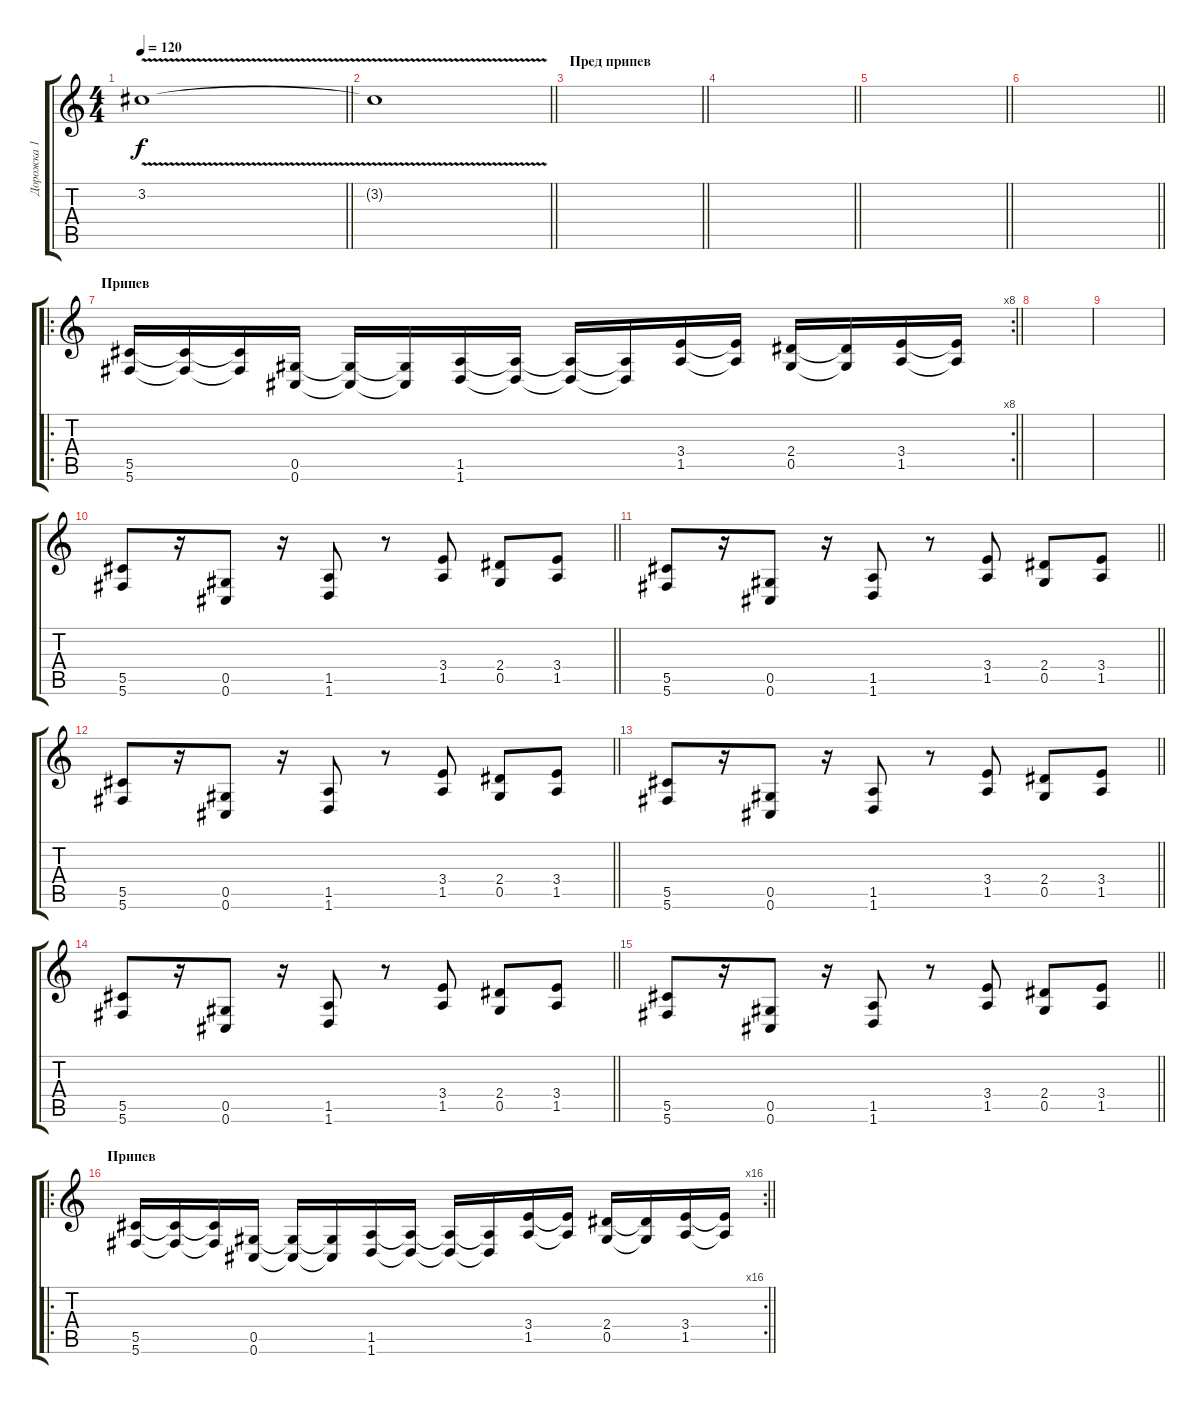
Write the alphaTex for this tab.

\track ("Дорожка 1" "Дорожка 1") {instrument distortionguitar}
\staff {score tabs}
\tuning (Eb4 Bb3 Gb3 Db3 Ab2 Db2) {hide}
\ts (4 4)
\tempo 120
\clef g2
\barLineRight lightlight
\ks c
3.2{v}.1{dy f} |
\barLineRight lightlight
3.2{t}.1 |
\section ("" "Пред припев")
\barLineRight lightlight
|
\barLineRight lightlight
|
\barLineRight lightlight
|
\barLineRight lightlight
|
\ro
\rc 8
\section ("" "Припев")
\barLineRight lightlight
(5.5 5.6).16 (5.5{t} 5.6{t}).16 (5.5{t} 5.6{t}).16 (0.5 0.6).16 (0.5{t} 0.6{t}).16 (0.5{t} 0.6{t}).16 (1.5 1.6).16 (1.5{t} 1.6{t}).16 (1.5{t} 1.6{t}).16 (1.5{t} 1.6{t}).16 (3.4 1.5).16 (3.4{t} 1.5{t}).16 (2.4 0.5).16 (2.4{t} 0.5{t}).16 (3.4 1.5).16 (3.4{t} 1.5{t}).16 |
|
|
\barLineRight lightlight
(5.5 5.6).8 r.16 (0.5 0.6).8 r.16 (1.5 1.6).8 r.8 (3.4 1.5).8 (2.4 0.5).8 (3.4 1.5).8 |
\barLineRight lightlight
(5.5 5.6).8 r.16 (0.5 0.6).8 r.16 (1.5 1.6).8 r.8 (3.4 1.5).8 (2.4 0.5).8 (3.4 1.5).8 |
\barLineRight lightlight
(5.5 5.6).8 r.16 (0.5 0.6).8 r.16 (1.5 1.6).8 r.8 (3.4 1.5).8 (2.4 0.5).8 (3.4 1.5).8 |
\barLineRight lightlight
(5.5 5.6).8 r.16 (0.5 0.6).8 r.16 (1.5 1.6).8 r.8 (3.4 1.5).8 (2.4 0.5).8 (3.4 1.5).8 |
\barLineRight lightlight
(5.5 5.6).8 r.16 (0.5 0.6).8 r.16 (1.5 1.6).8 r.8 (3.4 1.5).8 (2.4 0.5).8 (3.4 1.5).8 |
\barLineRight lightlight
(5.5 5.6).8 r.16 (0.5 0.6).8 r.16 (1.5 1.6).8 r.8 (3.4 1.5).8 (2.4 0.5).8 (3.4 1.5).8 |
\ro
\rc 16
\section ("" "Припев")
\barLineRight lightlight
(5.5 5.6).16 (5.5{t} 5.6{t}).16 (5.5{t} 5.6{t}).16 (0.5 0.6).16 (0.5{t} 0.6{t}).16 (0.5{t} 0.6{t}).16 (1.5 1.6).16 (1.5{t} 1.6{t}).16 (1.5{t} 1.6{t}).16 (1.5{t} 1.6{t}).16 (3.4 1.5).16 (3.4{t} 1.5{t}).16 (2.4 0.5).16 (2.4{t} 0.5{t}).16 (3.4 1.5).16 (3.4{t} 1.5{t}).16
